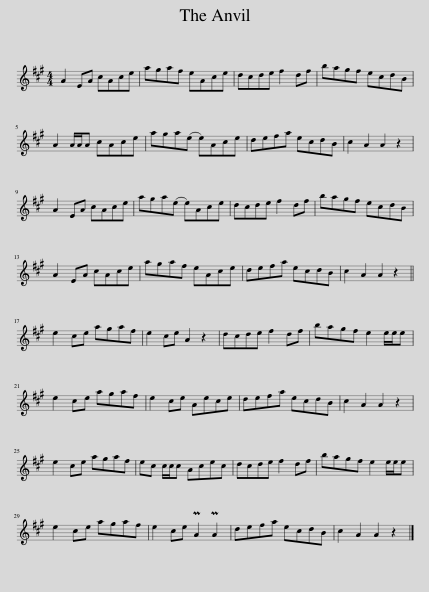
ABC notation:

X:1
L:1/8
M:4/4
I:linebreak $
K:A
V:1 treble
V:1
 A2 EA cAce | agaf eAce | dcde f2 df | bagf ecdB |$ A2 A/A/A cAce | %5
 aga(e e)Ace | defa ecdB | c2 A2 A2 z2 |$ A2 EA cAce | aga(e e)Ace | %10
 dcde f2 df | bagf ecdB |$ A2 EA cAce | agaf eAce | defa ecdB | %15
 c2 A2 A2 z2 ||$ e2 ce agaf | e2 ce A2 z2 | dcde f2 df | bagf e2 e/e/e |$ %20
 e2 ce agaf | e2 ce Aece | defa ecdB | c2 A2 A2 z2 |$ e2 ce agaf | %25
 ec c/c/c Acec | dcde f2 df | bagf e2 e/e/e |$ e2 ce agaf | e2 ce PA2 PA2 | %30
 defa ecdB | c2 A2 A2 z2 |] %32
